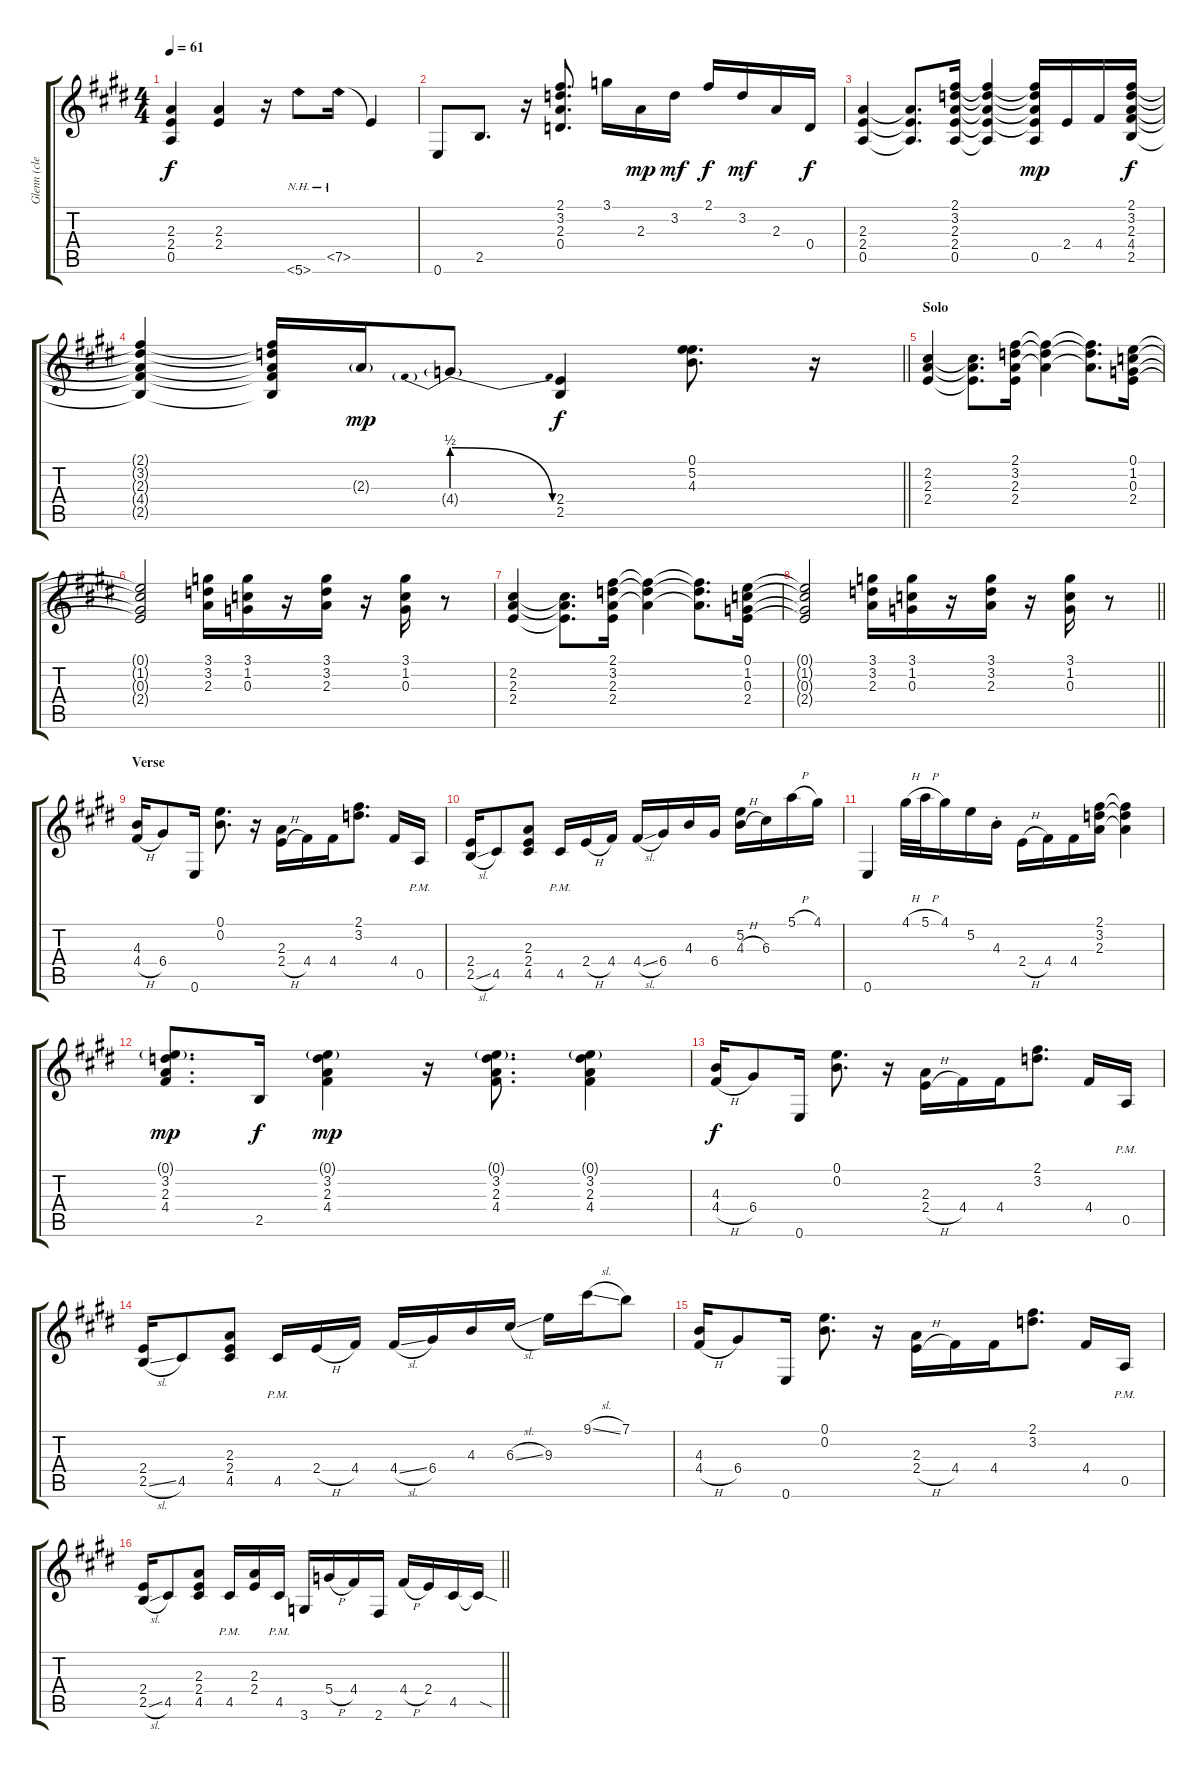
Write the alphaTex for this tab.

\track ("Glenn (clean)" "Glenn (cle") {instrument electricguitarjazz}
\staff {score tabs}
\tuning (E4 B3 G3 D3 A2 E2) {hide}
\ts (4 4)
\tempo 61
\clef g2
\ks e
(2.3 2.4 0.5).4{dy f} (2.3 2.4).4 r.16 5.6{nh}.8 7.5{nh}.16 7.5{t}.4 |
0.6.8 2.5.8{d} r.16 (2.1 3.2 2.3 0.4).8{d} 3.1.16 2.3.16{dy mp} 3.2.16{dy mf} 2.1.16{dy f} 3.2.16{dy mf} 2.3.16 0.4.16{dy f} |
(2.3 2.4 0.5).4 (2.3{t} 2.4{t} 0.5{t}).8{d} (2.1 3.2 2.3 2.4 0.5).16 (2.1{t} 3.2{t} 2.3{t} 2.4{t} 0.5{t}).4 (2.1{t} 3.2{t} 2.3{t} 2.4{t} 0.5).16{dy mp} 2.4.16 4.4.16 (2.1 3.2 2.3 4.4 2.5).16{dy f} |
\barLineRight lightlight
(2.1{t} 3.2{t} 2.3{t} 4.4{t} 2.5{t}).4 (2.1{t} 3.2{t} 2.3{t} 4.4{t} 2.5{t}).16 2.3{g}.16{dy mp} 4.4{be (prebendrelease 0 2 60 0) g}.8 (2.4 2.5).4{dy f} (0.1 5.2 4.3).8{d} r.16 |
\section ("" "Solo")
(2.2 2.3 2.4).4 (2.2{t} 2.3{t} 2.4{t}).8{d} (2.1 3.2 2.3 2.4).16 (2.1{t} 3.2{t} 2.3{t}).4 (2.1{t} 3.2{t} 2.3{t}).8{d} (0.1 1.2 0.3 2.4).16 |
(0.1{t} 1.2{t} 0.3{t} 2.4{t}).2 (3.1 3.2 2.3).16 (3.1 1.2 0.3).16 r.16 (3.1 3.2 2.3).16 r.16 (3.1 1.2 0.3).16 r.8 |
(2.2 2.3 2.4).4 (2.2{t} 2.3{t} 2.4{t}).8{d} (2.1 3.2 2.3 2.4).16 (2.1{t} 3.2{t} 2.3{t}).4 (2.1{t} 3.2{t} 2.3{t}).8{d} (0.1 1.2 0.3 2.4).16 |
\barLineRight lightlight
(0.1{t} 1.2{t} 0.3{t} 2.4{t}).2 (3.1 3.2 2.3).16 (3.1 1.2 0.3).16 r.16 (3.1 3.2 2.3).16 r.16 (3.1 1.2 0.3).16 r.8 |
\section ("" "Verse")
(4.3 4.4{h}).16 6.4.8 0.6.16 (0.1 0.2).8{d} r.16 (2.3 2.4{h}).16 4.4.16 4.4.16 (2.1 3.2).8{d} 4.4.16 0.5{pm}.16 |
(2.4 2.5{sl}).16 4.5.8 (2.3 2.4 4.5).8 4.5{pm}.16 2.4{h}.16 4.4.16 4.4{sl}.16 6.4.16 4.3.16 6.4.16 (5.2 4.3{h}).16 6.3.16 5.1{h}.16 4.1.16 |
0.6.4 4.1{h}.32 5.1{h}.32 4.1.16 5.2.16 4.3{st}.16 2.4{h}.16 4.4.16 4.4.16 (2.1 3.2 2.3).16 (2.1{t} 3.2{t} 2.3{t}).4 |
(0.1{g} 3.2 2.3 4.4).8{d dy mp} 2.5.16{dy f} (0.1{g} 3.2 2.3 4.4).4{dy mp} r.16 (0.1{g} 3.2 2.3 4.4).8{d} (0.1{g} 3.2 2.3 4.4).4 |
(4.3 4.4{h}).16{dy f} 6.4.8 0.6.16 (0.1 0.2).8{d} r.16 (2.3 2.4{h}).16 4.4.16 4.4.16 (2.1 3.2).8{d} 4.4.16 0.5{pm}.16 |
(2.4 2.5{sl}).16 4.5.8 (2.3 2.4 4.5).8 4.5{pm}.16 2.4{h}.16 4.4.16 4.4{sl}.16 6.4.16 4.3.16 6.3{sl}.16 9.3.16 9.1{sl}.16 7.1.8 |
(4.3 4.4{h}).16 6.4.8 0.6.16 (0.1 0.2).8{d} r.16 (2.3 2.4{h}).16 4.4.16 4.4.16 (2.1 3.2).8{d} 4.4.16 0.5{pm}.16 |
\barLineRight lightlight
(2.4 2.5{sl}).16 4.5.8 (2.3 2.4 4.5).8 4.5{pm}.16 (2.3 2.4).16 4.5{pm}.16 3.6.16 5.4{h}.16 4.4.16 2.6.16 4.4{h}.16 2.4.16 4.5.16 4.5{sod t}.16
